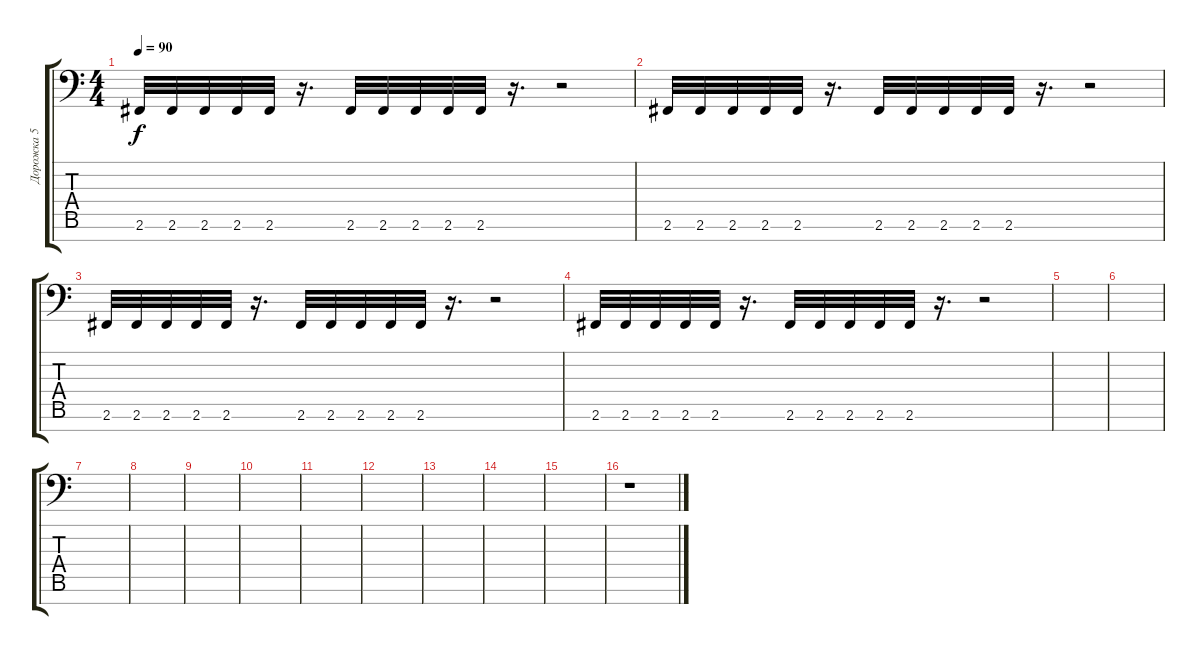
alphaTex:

\track ("Дорожка 5" "Дорожка 5") {instrument lead2sawtooth}
\staff {score tabs}
\tuning (D4 B3 G3 D3 A2 E2 A1) {hide}
\ts (4 4)
\tempo 90
\clef f4
\ks c
2.6.32{dy f} 2.6.32 2.6.32 2.6.32 2.6.32 r.16{d} 2.6.32 2.6.32 2.6.32 2.6.32 2.6.32 r.16{d} r.2 |
2.6.32 2.6.32 2.6.32 2.6.32 2.6.32 r.16{d} 2.6.32 2.6.32 2.6.32 2.6.32 2.6.32 r.16{d} r.2 |
2.6.32 2.6.32 2.6.32 2.6.32 2.6.32 r.16{d} 2.6.32 2.6.32 2.6.32 2.6.32 2.6.32 r.16{d} r.2 |
2.6.32 2.6.32 2.6.32 2.6.32 2.6.32 r.16{d} 2.6.32 2.6.32 2.6.32 2.6.32 2.6.32 r.16{d} r.2 |
|
|
|
|
|
|
|
|
|
|
|
r.1
